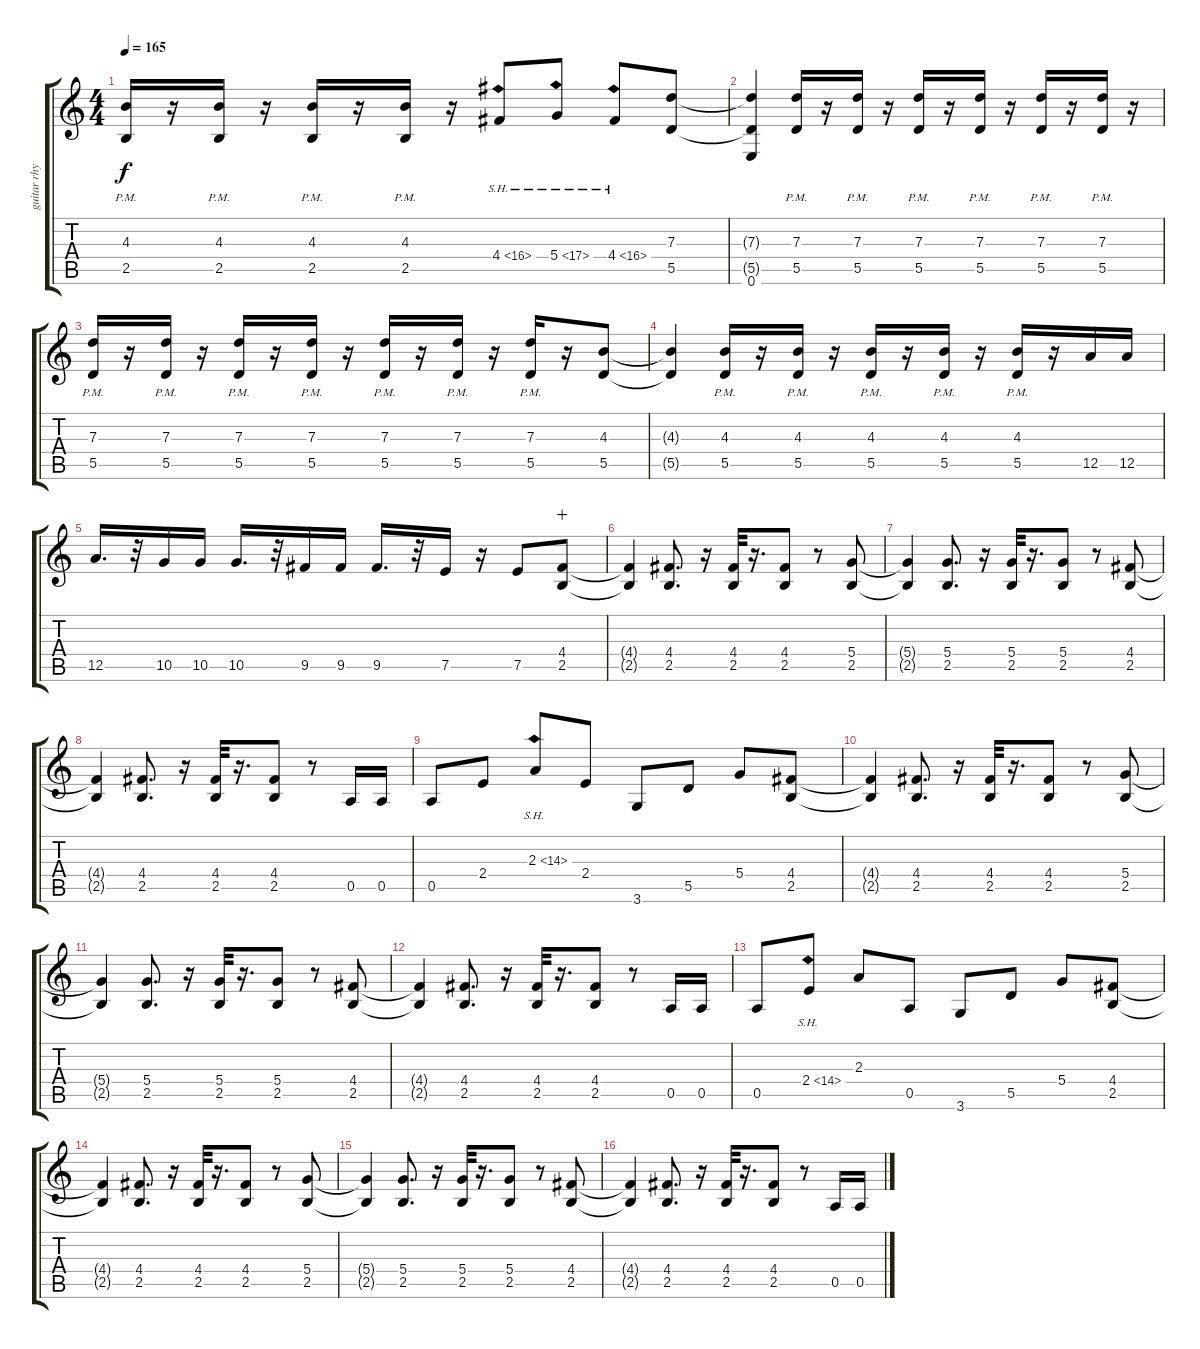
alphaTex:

\track ("guitar rhythm right" "guitar rhy") {instrument distortionguitar}
\staff {score tabs}
\tuning (E4 B3 G3 D3 A2 E2) {hide}
\ts (4 4)
\tempo 165
\clef g2
\ks c
(4.3 2.5{pm}).16{dy f} r.16 (4.3 2.5{pm}).16 r.16 (4.3 2.5{pm}).16 r.16 (4.3 2.5{pm}).16 r.16 4.4{sh 12}.8 5.4{sh 12}.8 4.4{sh 12}.8 (7.3 5.5).8 |
(7.3{t} 5.5{t} 0.6).4 (7.3 5.5{pm}).16 r.16 (7.3 5.5{pm}).16 r.16 (7.3 5.5{pm}).16 r.16 (7.3 5.5{pm}).16 r.16 (7.3 5.5{pm}).16 r.16 (7.3 5.5{pm}).16 r.16 |
(7.3 5.5{pm}).16 r.16 (7.3 5.5{pm}).16 r.16 (7.3 5.5{pm}).16 r.16 (7.3 5.5{pm}).16 r.16 (7.3 5.5{pm}).16 r.16 (7.3 5.5{pm}).16 r.16 (7.3 5.5{pm}).16 r.16 (4.3 5.5).8 |
(4.3{t} 5.5{t}).4 (4.3 5.5{pm}).16 r.16 (4.3 5.5{pm}).16 r.16 (4.3 5.5{pm}).16 r.16 (4.3 5.5{pm}).16 r.16 (4.3 5.5{pm}).16 r.16 12.5.16 12.5.16 |
12.5.16{d} r.32 10.5.16 10.5.16 10.5.16{d} r.32 9.5.16 9.5.16 9.5.16{d} r.32 7.5.16 r.16 7.5.8 (4.4 2.5).8{wahc} |
(4.4{t} 2.5{t}).4 (4.4 2.5).8{d} r.16 (4.4 2.5).32 r.16{d} (4.4 2.5).8 r.8 (5.4 2.5).8 |
(5.4{t} 2.5{t}).4 (5.4 2.5).8{d} r.16 (5.4 2.5).32 r.16{d} (5.4 2.5).8 r.8 (4.4 2.5).8 |
(4.4{t} 2.5{t}).4 (4.4 2.5).8{d} r.16 (4.4 2.5).32 r.16{d} (4.4 2.5).8 r.8 0.5.16 0.5.16 |
0.5.8 2.4.8 2.3{sh 12}.8 2.4.8 3.6.8 5.5.8 5.4.8 (4.4 2.5).8 |
(4.4{t} 2.5{t}).4 (4.4 2.5).8{d} r.16 (4.4 2.5).32 r.16{d} (4.4 2.5).8 r.8 (5.4 2.5).8 |
(5.4{t} 2.5{t}).4 (5.4 2.5).8{d} r.16 (5.4 2.5).32 r.16{d} (5.4 2.5).8 r.8 (4.4 2.5).8 |
(4.4{t} 2.5{t}).4 (4.4 2.5).8{d} r.16 (4.4 2.5).32 r.16{d} (4.4 2.5).8 r.8 0.5.16 0.5.16 |
0.5.8 2.4{sh 12}.8 2.3.8 0.5.8 3.6.8 5.5.8 5.4.8 (4.4 2.5).8 |
(4.4{t} 2.5{t}).4 (4.4 2.5).8{d} r.16 (4.4 2.5).32 r.16{d} (4.4 2.5).8 r.8 (5.4 2.5).8 |
(5.4{t} 2.5{t}).4 (5.4 2.5).8{d} r.16 (5.4 2.5).32 r.16{d} (5.4 2.5).8 r.8 (4.4 2.5).8 |
(4.4{t} 2.5{t}).4 (4.4 2.5).8{d} r.16 (4.4 2.5).32 r.16{d} (4.4 2.5).8 r.8 0.5.16 0.5.16
